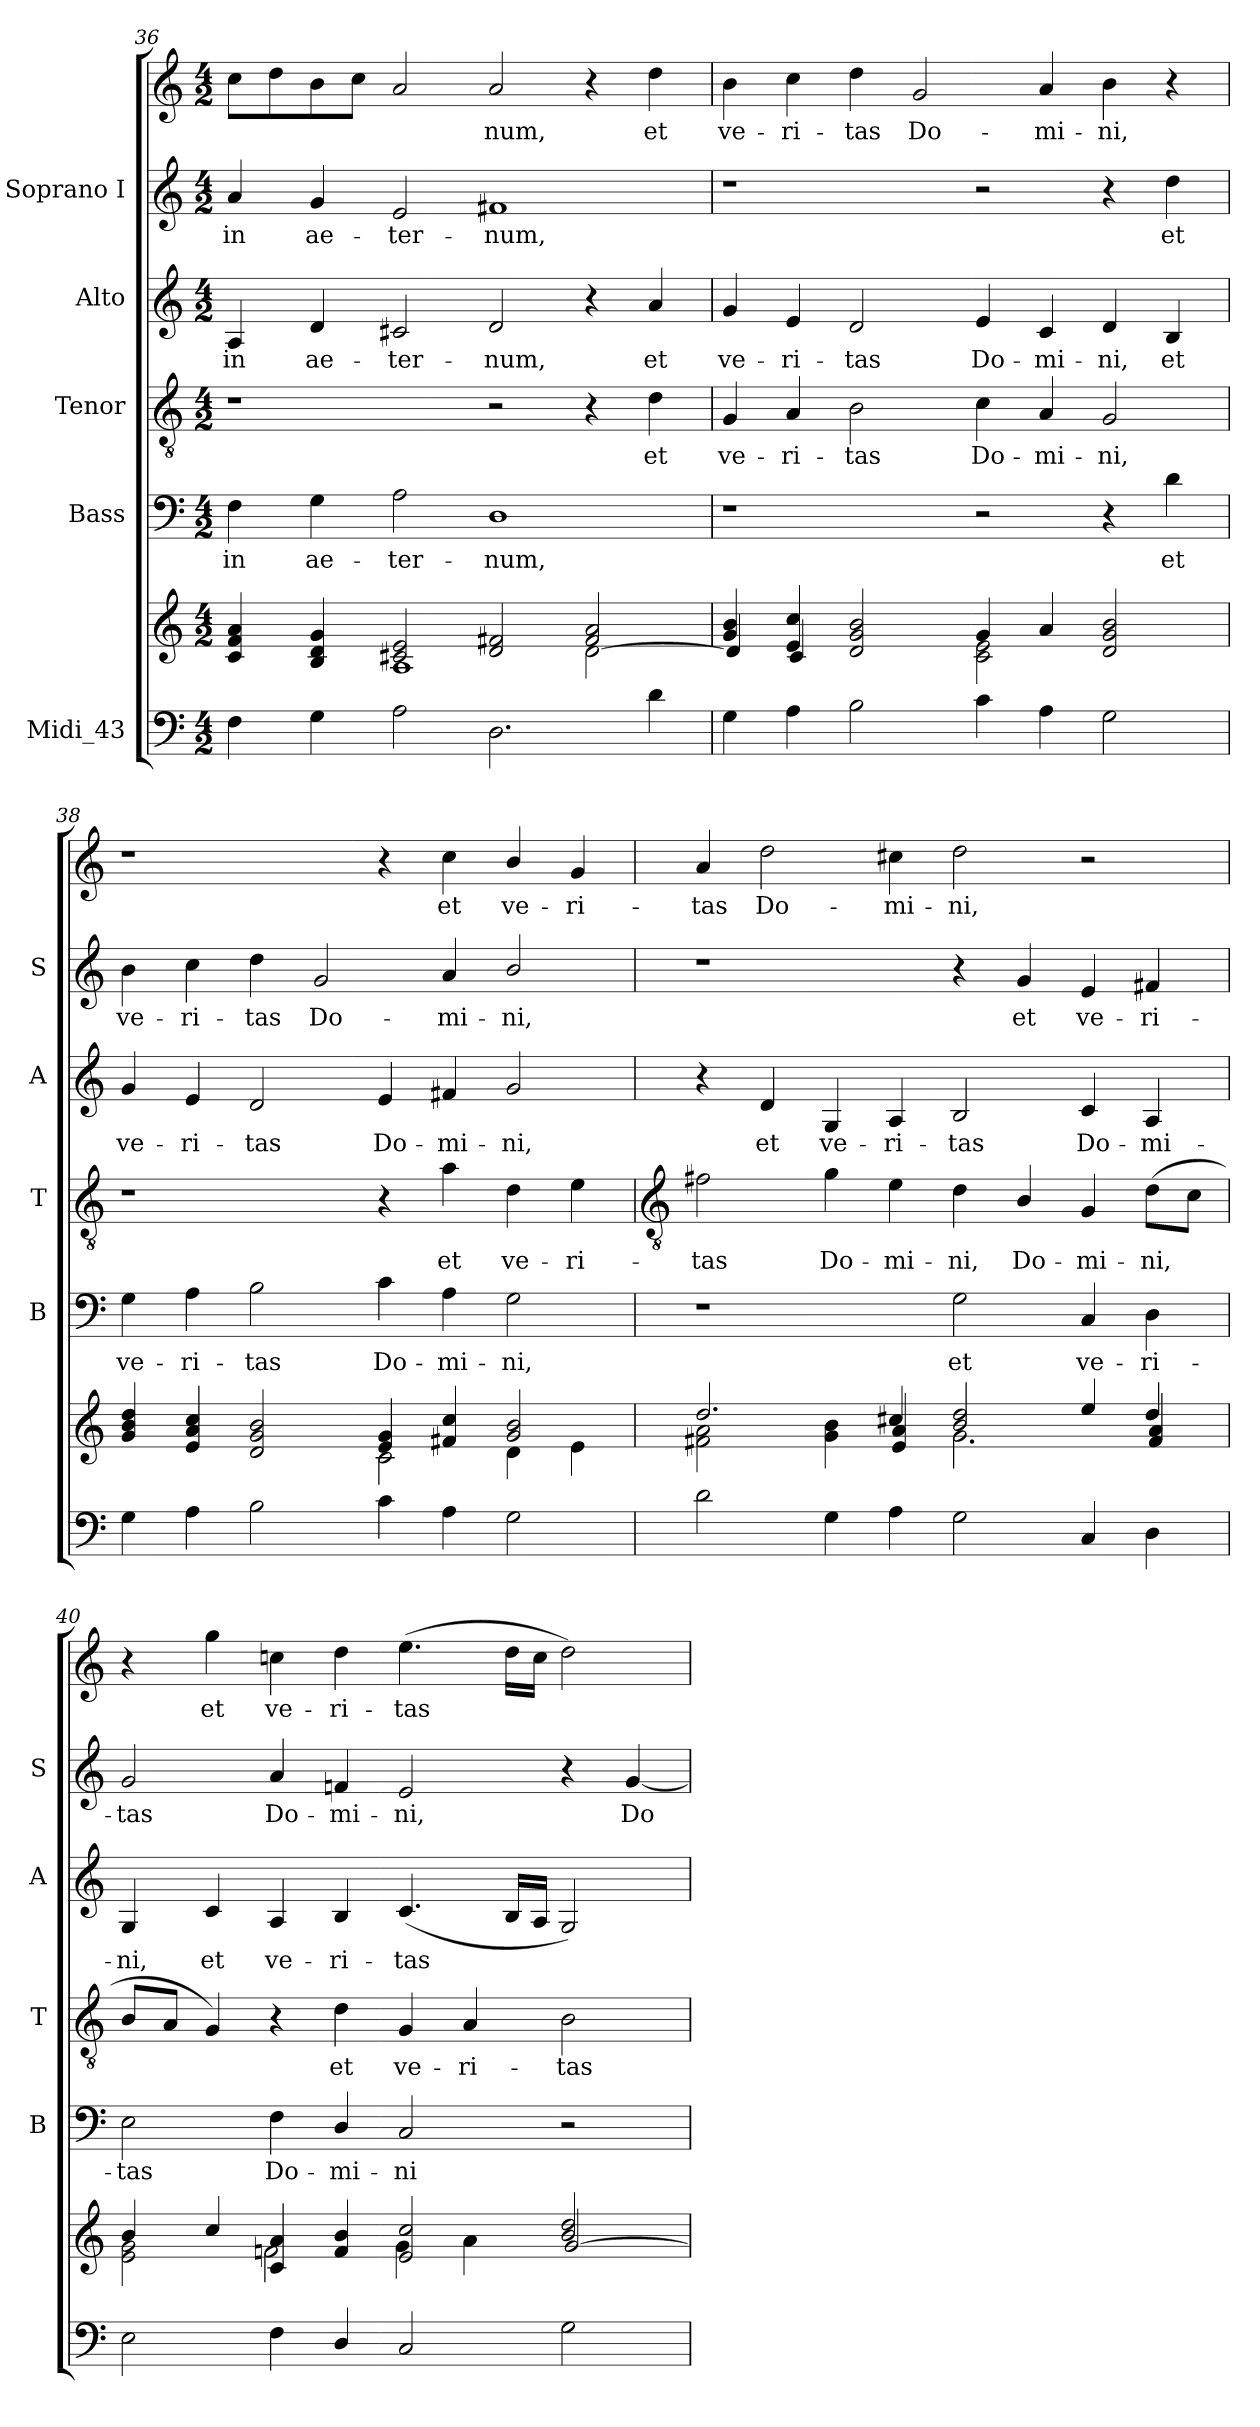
**kern	**kern	**kern	**text	**kern	**text	**kern	**text	**kern	**text	**kern	**text
*part5	*part5	*part4	*part4	*part3	*part3	*part2	*part2	*part1	*part1	*part1	*part1
*staff7	*staff6	*staff5	*staff5	*staff4	*staff4	*staff3	*staff3	*staff2	*staff2	*staff1	*staff1
*I"Midi_43	*	*I"Bass	*	*I"Tenor	*	*I"Alto	*	*I"Soprano I	*	*	*
*	*	*I'B	*	*I'T	*	*I'A	*	*I'S	*	*	*
*clefF4	*clefG2	*clefF4	*	*clefGv2	*	*clefG2	*	*clefG2	*	*clefG2	*
*k[]	*k[]	*k[]	*	*k[]	*	*k[]	*	*k[]	*	*k[]	*
*C:	*C:	*C:	*	*C:	*	*C:	*	*C:	*	*C:	*
*M4/2	*M4/2	*M4/2	*	*M4/2	*	*M4/2	*	*M4/2	*	*M4/2	*
=36	=36	=36	=36	=36	=36	=36	=36	=36	=36	=36	=36
*	*^	*	*	*	*	*	*	*	*	*	*
*	*	*^	*	*	*	*	*	*	*	*	*	*
!	!	!	!	!	!LO:LY:b	!	!	!	!LO:LY:b	!	!LO:LY:b	!	!
4F	4c/ 4f/ 4a/	0ryy	2ryy	4F	in	1r	.	4A	in	4a	in	8ccL	.
.	.	.	.	.	.	.	.	.	.	.	.	8dd	.
!	!	!	!	!	!LO:LY:b	!	!	!	!LO:LY:b	!	!LO:LY:b	!	!
4G	4B/ 4d/ 4g/	.	.	4G	ae-	.	.	4d	ae-	4g	ae-	8b	.
.	.	.	.	.	.	.	.	.	.	.	.	8ccJ	.
!	!	!	!	!	!LO:LY:b	!	!	!	!LO:LY:b	!	!LO:LY:b	!	!
2A	2c#X/ 2e/	.	1A\	2A	-ter-	.	.	2c#X	-ter-	2e	-ter-	2a	.
!	!	!	!	!	!LO:LY:b	!	!	!	!LO:LY:b	!	!LO:LY:b	!	!LO:LY:b
2.D	2d/ 2f#X/	.	.	1D	-num,	2r	.	2d	-num,	1f#X	-num,	2a	num,
.	2f#/ 2a/	.	[2d\	.	.	4r	.	4r	.	.	.	4r	.
!	!	!	!	!	!	!	!LO:LY:b	!	!LO:LY:b	!	!	!	!LO:LY:b
4d	.	.	.	.	.	4d	et	4a	et	.	.	4dd	et
=37	=37	=37	=37	=37	=37	=37	=37	=37	=37	=37	=37	=37	=37
!	!	!	!	!	!	!	!LO:LY:b	!	!LO:LY:b	!	!	!	!LO:LY:b
4G	4g/ 4b/	0ryy	4d/]	1r	.	4G	ve-	4g	ve-	1r	.	4b	ve-
!	!	!	!	!	!	!	!LO:LY:b	!	!LO:LY:b	!	!	!	!LO:LY:b
4A	4e/ 4cc/	.	4c/	.	.	4A	-ri-	4e	-ri-	.	.	4cc	-ri-
!	!	!	!	!	!	!	!LO:LY:b	!	!LO:LY:b	!	!	!	!LO:LY:b
2B	2d/ 2g/ 2b/	.	2ryy	.	.	2B	-tas	2d	-tas	.	.	4dd	-tas
!	!	!	!	!	!	!	!	!	!	!	!	!	!LO:LY:b
.	.	.	.	.	.	.	.	.	.	.	.	2g	Do-
!	!	!	!	!	!	!	!LO:LY:b	!	!LO:LY:b	!	!	!	!
4c	4g/	.	2c\ 2e\	2r	.	4c	Do-	4e	Do-	2r	.	.	.
!	!	!	!	!	!	!	!LO:LY:b	!	!LO:LY:b	!	!	!	!LO:LY:b
4A	4a/	.	.	.	.	4A	-mi-	4c	-mi-	.	.	4a	-mi-
!	!	!	!	!	!	!	!LO:LY:b	!	!LO:LY:b	!	!	!	!LO:LY:b
2G	2d/ 2g/ 2b/	.	2ryy	4r	.	2G	-ni,	4d	-ni,	4r	.	4b	-ni,
!	!	!	!	!	!LO:LY:b	!	!	!	!LO:LY:b	!	!LO:LY:b	!	!
.	.	.	.	4d	et	.	.	4B	et	4dd	et	4r	.
=38	=38	=38	=38	=38	=38	=38	=38	=38	=38	=38	=38	=38	=38
!	!	!	!	!	!LO:LY:b	!	!	!	!LO:LY:b	!	!LO:LY:b	!	!
4G	4g/ 4b/ 4dd/	0ryy	1ryy	4G	ve-	1r	.	4g	ve-	4b	-ve-	1r	.
!	!	!	!	!	!LO:LY:b	!	!	!	!LO:LY:b	!	!LO:LY:b	!	!
4A	4e/ 4a/ 4cc/	.	.	4A	-ri-	.	.	4e	-ri-	4cc	-ri-	.	.
!	!	!	!	!	!LO:LY:b	!	!	!	!LO:LY:b	!	!LO:LY:b	!	!
2B	2d/ 2g/ 2b/	.	.	2B	-tas	.	.	2d	-tas	4dd	-tas	.	.
!	!	!	!	!	!	!	!	!	!	!	!LO:LY:b	!	!
.	.	.	.	.	.	.	.	.	.	2g	Do-	.	.
!	!	!	!	!	!LO:LY:b	!	!	!	!LO:LY:b	!	!	!	!
4c	4e/ 4g/	.	2c\	4c	Do-	4r	.	4e	Do-	.	.	4r	.
!	!	!	!	!	!LO:LY:b	!	!LO:LY:b	!	!LO:LY:b	!	!LO:LY:b	!	!LO:LY:b
4A	4f#X/ 4cc/	.	.	4A	-mi-	4a	et	4f#X	-mi-	4a	-mi-	4cc	et
!	!	!	!	!	!LO:LY:b	!	!LO:LY:b	!	!LO:LY:b	!	!LO:LY:b	!	!LO:LY:b
2G	2g/ 2b/	.	4d\	2G	-ni,	4d	ve-	2g	-ni,	2b/	-ni,	4b/	ve-
!	!	!	!	!	!	!	!LO:LY:b	!	!	!	!	!	!LO:LY:b
.	.	.	4e\	.	.	4e	-ri-	.	.	.	.	4g	-ri-
!!LO:LB:g=z
=39	=39	=39	=39	=39	=39	=39	=39	=39	=39	=39	=39	=39	=39
*	*	*	*	*	*	*clefGv2	*	*	*	*	*	*	*
!	!	!	!	!	!	!	!LO:LY:b	!	!	!	!	!	!LO:LY:b
2d	2.dd/	0ryy	2f#X\ 2a\	1r	.	2f#X	-tas	4r	.	1r	.	4a	tas
!	!	!	!	!	!	!	!	!	!LO:LY:b	!	!	!	!LO:LY:b
.	.	.	.	.	.	.	.	4d	et	.	.	2dd	Do-
!	!	!	!	!	!	!	!LO:LY:b	!	!LO:LY:b	!	!	!	!
4G	.	.	4g\ 4b\	.	.	4g	Do-	4G	ve-	.	.	.	.
!	!	!	!	!	!	!	!LO:LY:b	!	!LO:LY:b	!	!	!	!LO:LY:b
4A	4cc#X/	.	4e/ 4a/	.	.	4e	-mi-	4A	-ri-	.	.	4cc#X	-mi-
!	!	!	!	!	!LO:LY:b	!	!LO:LY:b	!	!LO:LY:b	!	!	!	!LO:LY:b
2G	2b/ 2dd/	.	2.g\	2G	et	4d	-ni,	2B	-tas	4r	.	2dd	-ni,
!	!	!	!	!	!	!	!LO:LY:b	!	!	!	!LO:LY:b	!	!
.	.	.	.	.	.	4B/	Do-	.	.	4g	et	.	.
!	!	!	!	!	!LO:LY:b	!	!LO:LY:b	!	!LO:LY:b	!	!LO:LY:b	!	!
4C	4ee/	.	.	4C	ve-	4G	-mi-	4c	Do-	4e	ve-	2r	.
!	!	!	!	!	!LO:LY:b	!	!LO:LY:b	!	!LO:LY:b	!	!LO:LY:b	!	!
4D	4dd/	.	4f#/ 4a/	4D	-ri-	(<8dL	-ni,	4A	-mi-	4f#X	-ri-	.	.
.	.	.	.	.	.	8cJ	.	.	.	.	.	.	.
=40	=40	=40	=40	=40	=40	=40	=40	=40	=40	=40	=40	=40	=40
!	!	!	!	!	!LO:LY:b	!	!	!	!LO:LY:b	!	!LO:LY:b	!	!
2E	4b/	0ryy	2e\ 2g\	2E	-tas	8BL	.	4G	-ni,	2g	tas	4r	.
.	.	.	.	.	.	8AJ	.	.	.	.	.	.	.
!	!	!	!	!	!	!	!	!	!LO:LY:b	!	!	!	!LO:LY:b
.	4cc/	.	.	.	.	4G)	.	4c	et	.	.	4gg	-et
!	!	!	!	!	!LO:LY:b	!	!	!	!LO:LY:b	!	!LO:LY:b	!	!LO:LY:b
4F	4c/ 4a/	.	2fn\	4F	Do-	4r	.	4A	ve-	4a	Do-	4ccn	ve-
!	!	!	!	!	!LO:LY:b	!	!LO:LY:b	!	!LO:LY:b	!	!LO:LY:b	!	!LO:LY:b
4D/	4f/ 4b/	.	.	4D/	-mi-	4d	et	4B	-ri-	4fn	-mi-	4dd	-ri-
!	!	!	!	!	!LO:LY:b	!	!LO:LY:b	!	!LO:LY:b	!	!LO:LY:b	!	!LO:LY:b
2C	2e/ 2cc/	.	4g\	2C	-ni	4G	ve-	(<4.c	-tas	2e	-ni,	(>4.ee	-tas
!	!	!	!	!	!	!	!LO:LY:b	!	!	!	!	!	!
.	.	.	4a\	.	.	4A	-ri-	.	.	.	.	.	.
.	.	.	.	.	.	.	.	16BLL	.	.	.	16ddLL	.
.	.	.	.	.	.	.	.	16AJJ	.	.	.	16ccJJ	.
!	!	!	!	!	!	!	!LO:LY:b	!	!	!	!	!	!
2G	2b/ 2dd/	.	[2g/	2r	.	2B	-tas	2G)	.	4r	.	2dd)	.
!	!	!	!	!	!	!	!	!	!	!	!LO:LY:b	!	!
.	.	.	.	.	.	.	.	.	.	[4g	Do-	.	.
*	*v	*v	*v	*	*	*	*	*	*	*	*	*	*
=	=	=	=	=	=	=	=	=	=	=	=
*-	*-	*-	*-	*-	*-	*-	*-	*-	*-	*-	*-
